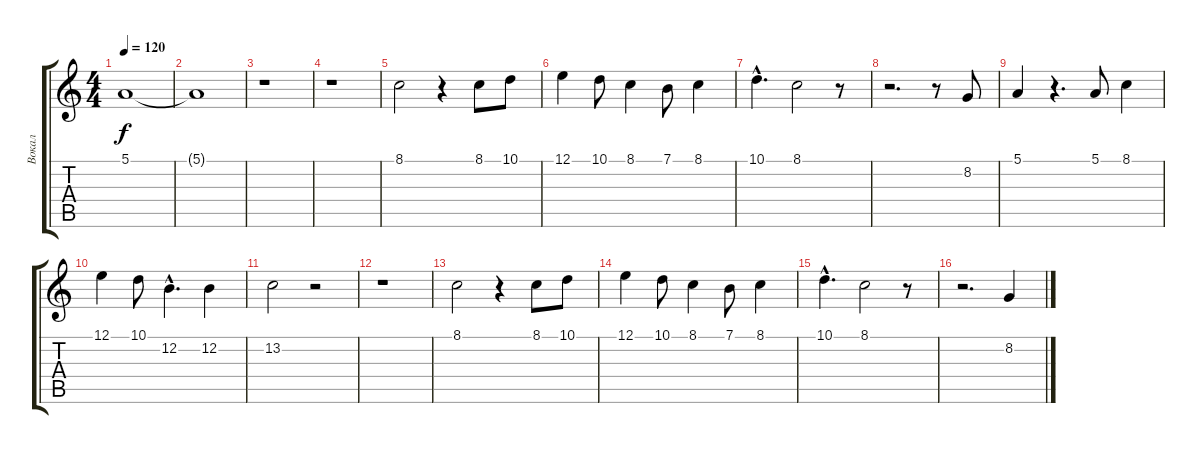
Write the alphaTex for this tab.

\track ("Вокал" "Вокал") {instrument lead3calliope}
\staff {score tabs}
\tuning (E4 B3 G3 D3 A2 E2) {hide}
\ts (4 4)
\tempo 120
\clef g2
\ks c
5.1.1{dy f} |
5.1{t}.1 |
r.1 |
r.1 |
8.1.2 r.4 8.1.8 10.1.8 |
12.1.4 10.1.8 8.1.4 7.1.8 8.1.4 |
10.1{hac}.4{d} 8.1.2 r.8 |
r.2{d} r.8 8.2.8 |
5.1.4 r.4{d} 5.1.8 8.1.4 |
12.1.4 10.1.8 12.2{hac}.4{d} 12.2.4 |
13.2.2 r.2 |
r.1 |
8.1.2 r.4 8.1.8 10.1.8 |
12.1.4 10.1.8 8.1.4 7.1.8 8.1.4 |
10.1{hac}.4{d} 8.1.2 r.8 |
r.2{d} 8.2.4
